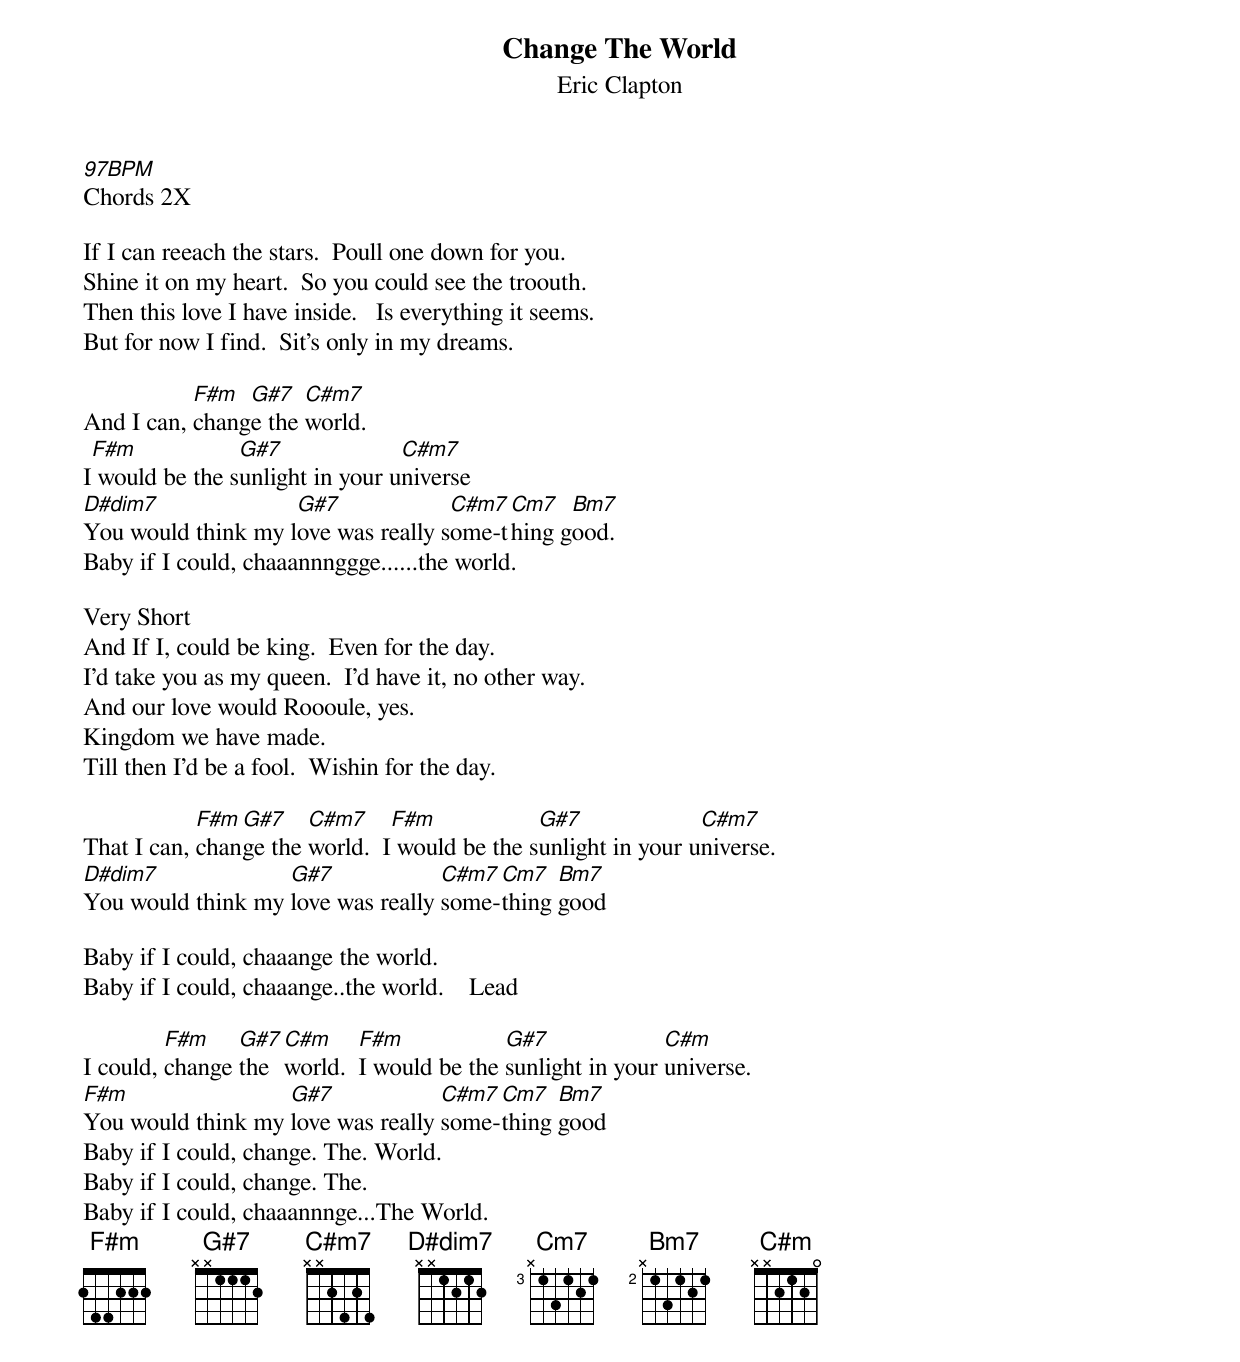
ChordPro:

{title:Change The World}
{subtitle:Eric Clapton}
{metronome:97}
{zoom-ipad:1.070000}
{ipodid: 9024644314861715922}
[97BPM]
Chords 2X

If I can reeach the stars.  Poull one down for you.
Shine it on my heart.  So you could see the troouth.
Then this love I have inside.   Is everything it seems.
But for now I find.  Sit’s only in my dreams.

And I can, [F#m]chang[G#7]e the [C#m7]world.
I[F#m] would be the s[G#7]unlight in your u[C#m7]niverse
[D#m7(b5)]You would think my l[G#7]ove was really s[C#m7]ome-t[Cm7]hing g[Bm7]ood.
Baby if I could, chaaannnggge......the world.

Very Short
And If I, could be king.  Even for the day.
I'd take you as my queen.  I'd have it, no other way.
And our love would Roooule, yes.
Kingdom we have made.
Till then I'd be a fool.  Wishin for the day.

That I can, [F#m]chan[G#7]ge the [C#m7]world.  I[F#m] would be the s[G#7]unlight in your u[C#m7]niverse.
[D#m7(b5)]You would think my [G#7]love was really [C#m7]some-[Cm7]thing [Bm7]good

Baby if I could, chaaange the world.
Baby if I could, chaaange..the world.    Lead

I could, [F#m]change [G#7]the [C#m]world.  [F#m]I would be the [G#7]sunlight in your [C#m]universe.
[F#m]You would think my [G#7]love was really [C#m7]some-[Cm7]thing [Bm7]good
Baby if I could, change. The. World.
Baby if I could, change. The.
Baby if I could, chaaannnge...The World.
